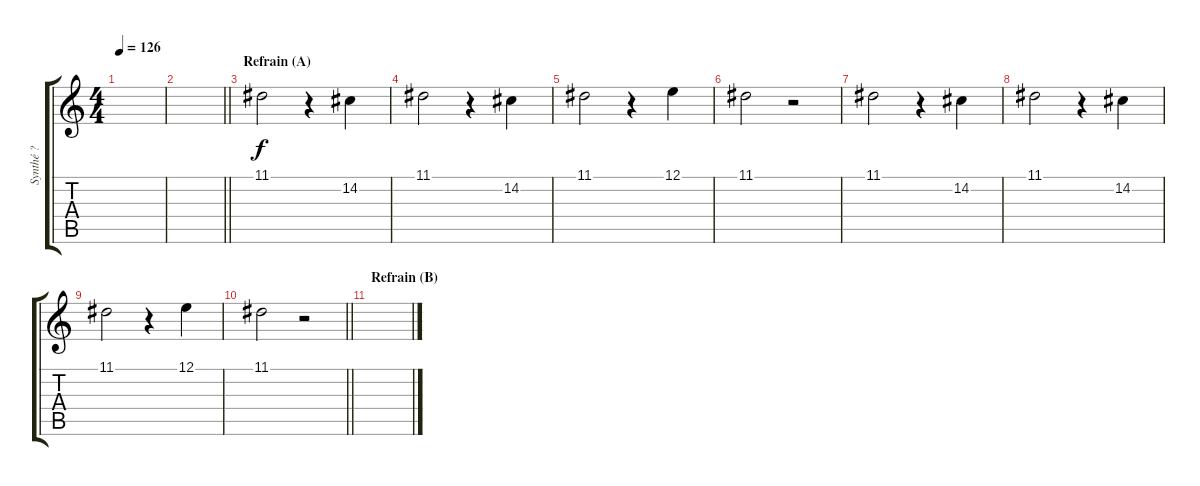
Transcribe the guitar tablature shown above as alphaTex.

\track ("Synthé ?" "Synthé ?") {instrument pad3polysynth}
\staff {score tabs}
\tuning (E4 B3 G3 D3 A2 E2) {hide}
\ts (4 4)
\tempo 126
\clef g2
\ks c
|
\barLineRight lightlight
|
\section ("" "Refrain (A)")
11.1.2 r.4 14.2.4 |
11.1.2 r.4 14.2.4 |
11.1.2 r.4 12.1.4 |
11.1.2 r.2 |
11.1.2 r.4 14.2.4 |
11.1.2 r.4 14.2.4 |
11.1.2 r.4 12.1.4 |
\barLineRight lightlight
11.1.2 r.2 |
\section ("" "Refrain (B)")
